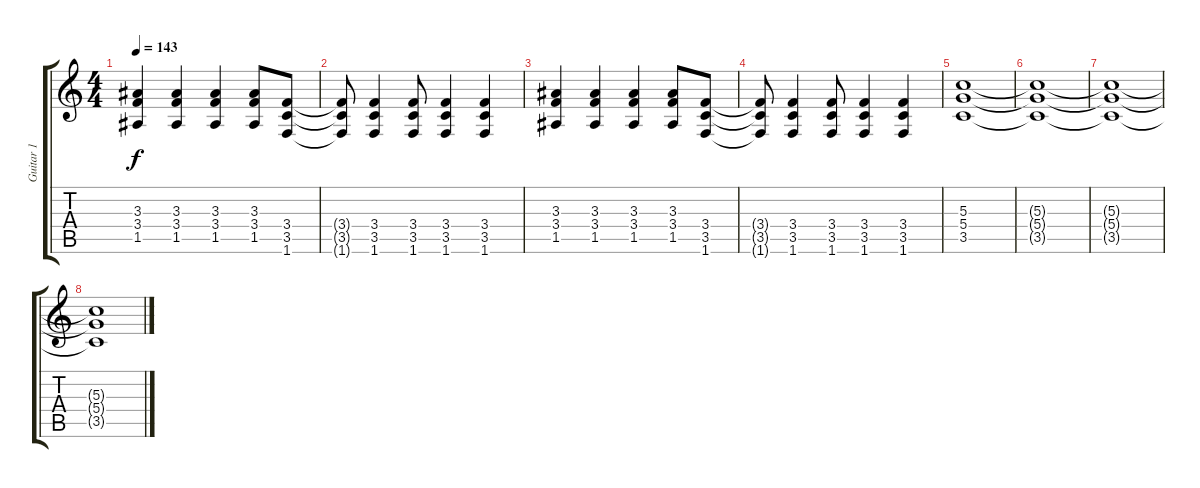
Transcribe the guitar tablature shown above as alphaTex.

\track ("Guitar 1" "Guitar 1") {instrument distortionguitar}
\staff {score tabs}
\tuning (E4 B3 G3 D3 A2 E2) {hide}
\ts (4 4)
\tempo 143
\clef g2
\ks c
(3.3 3.4 1.5).4{dy f} (3.3 3.4 1.5).4 (3.3 3.4 1.5).4 (3.3 3.4 1.5).8 (3.4 3.5 1.6).8 |
(3.4{t} 3.5{t} 1.6{t}).8 (3.4 3.5 1.6).4 (3.4 3.5 1.6).8 (3.4 3.5 1.6).4 (3.4 3.5 1.6).4 |
(3.3 3.4 1.5).4 (3.3 3.4 1.5).4 (3.3 3.4 1.5).4 (3.3 3.4 1.5).8 (3.4 3.5 1.6).8 |
(3.4{t} 3.5{t} 1.6{t}).8 (3.4 3.5 1.6).4 (3.4 3.5 1.6).8 (3.4 3.5 1.6).4 (3.4 3.5 1.6).4 |
(5.3 5.4 3.5).1 |
(5.3{t} 5.4{t} 3.5{t}).1 |
(5.3{t} 5.4{t} 3.5{t}).1 |
(5.3{t} 5.4{t} 3.5{t}).1
